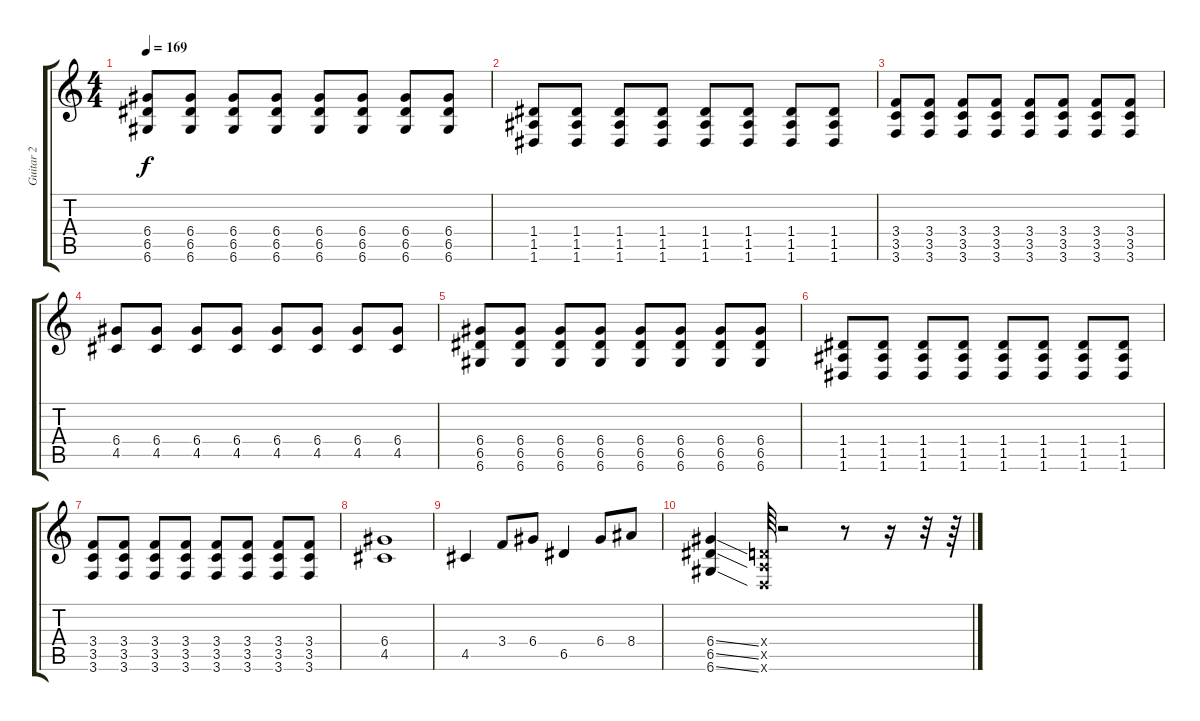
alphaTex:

\track ("Guitar 2" "Guitar 2") {instrument distortionguitar}
\staff {score tabs}
\tuning (E4 B3 G3 D3 A2 D2) {hide}
\ts (4 4)
\tempo 169
\clef g2
\ks c
(6.4 6.5 6.6).8{dy f} (6.4 6.5 6.6).8 (6.4 6.5 6.6).8 (6.4 6.5 6.6).8 (6.4 6.5 6.6).8 (6.4 6.5 6.6).8 (6.4 6.5 6.6).8 (6.4 6.5 6.6).8 |
(1.4 1.5 1.6).8 (1.4 1.5 1.6).8 (1.4 1.5 1.6).8 (1.4 1.5 1.6).8 (1.4 1.5 1.6).8 (1.4 1.5 1.6).8 (1.4 1.5 1.6).8 (1.4 1.5 1.6).8 |
(3.4 3.5 3.6).8 (3.4 3.5 3.6).8 (3.4 3.5 3.6).8 (3.4 3.5 3.6).8 (3.4 3.5 3.6).8 (3.4 3.5 3.6).8 (3.4 3.5 3.6).8 (3.4 3.5 3.6).8 |
(6.4 4.5).8 (6.4 4.5).8 (6.4 4.5).8 (6.4 4.5).8 (6.4 4.5).8 (6.4 4.5).8 (6.4 4.5).8 (6.4 4.5).8 |
(6.4 6.5 6.6).8 (6.4 6.5 6.6).8 (6.4 6.5 6.6).8 (6.4 6.5 6.6).8 (6.4 6.5 6.6).8 (6.4 6.5 6.6).8 (6.4 6.5 6.6).8 (6.4 6.5 6.6).8 |
(1.4 1.5 1.6).8 (1.4 1.5 1.6).8 (1.4 1.5 1.6).8 (1.4 1.5 1.6).8 (1.4 1.5 1.6).8 (1.4 1.5 1.6).8 (1.4 1.5 1.6).8 (1.4 1.5 1.6).8 |
(3.4 3.5 3.6).8 (3.4 3.5 3.6).8 (3.4 3.5 3.6).8 (3.4 3.5 3.6).8 (3.4 3.5 3.6).8 (3.4 3.5 3.6).8 (3.4 3.5 3.6).8 (3.4 3.5 3.6).8 |
(6.4 4.5).1 |
4.5.4 3.4.8 6.4.8 6.5.4 6.4.8 8.4.8 |
(6.4{ss} 6.5{ss} 6.6{ss}).4 (0.4{x} 0.5{x} 0.6{x}).64 r.2 r.8 r.16 r.32 r.64
